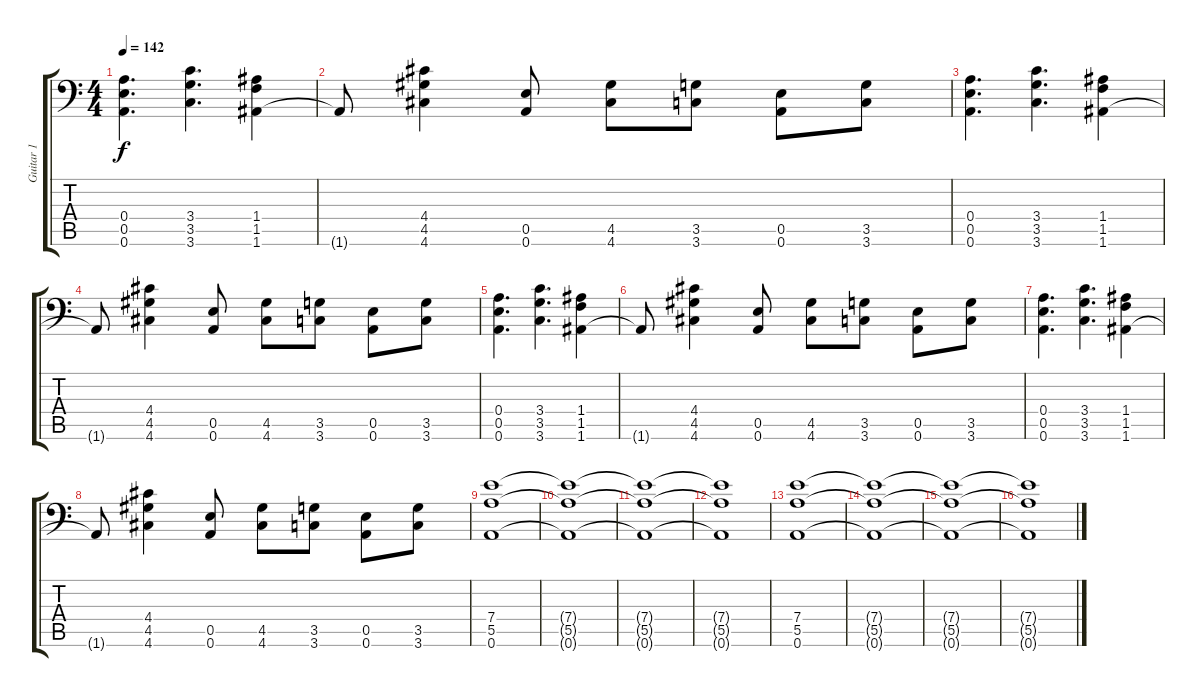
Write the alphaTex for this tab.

\track ("Guitar 1" "Guitar 1") {instrument distortionguitar}
\staff {score tabs}
\tuning (B3 G3 D3 A2 E2 A1) {hide}
\ts (4 4)
\tempo 142
\clef f4
\ks c
(0.4 0.5 0.6).4{d dy f} (3.4 3.5 3.6).4{d} (1.4 1.5 1.6).4 |
1.6{t}.8 (4.4 4.5 4.6).4 (0.5 0.6).8 (4.5 4.6).8 (3.5 3.6).8 (0.5 0.6).8 (3.5 3.6).8 |
(0.4 0.5 0.6).4{d} (3.4 3.5 3.6).4{d} (1.4 1.5 1.6).4 |
1.6{t}.8 (4.4 4.5 4.6).4 (0.5 0.6).8 (4.5 4.6).8 (3.5 3.6).8 (0.5 0.6).8 (3.5 3.6).8 |
(0.4 0.5 0.6).4{d} (3.4 3.5 3.6).4{d} (1.4 1.5 1.6).4 |
1.6{t}.8 (4.4 4.5 4.6).4 (0.5 0.6).8 (4.5 4.6).8 (3.5 3.6).8 (0.5 0.6).8 (3.5 3.6).8 |
(0.4 0.5 0.6).4{d} (3.4 3.5 3.6).4{d} (1.4 1.5 1.6).4 |
1.6{t}.8 (4.4 4.5 4.6).4 (0.5 0.6).8 (4.5 4.6).8 (3.5 3.6).8 (0.5 0.6).8 (3.5 3.6).8 |
(7.4 5.5 0.6).1 |
(7.4{t} 5.5{t} 0.6{t}).1 |
(7.4{t} 5.5{t} 0.6{t}).1 |
(7.4{t} 5.5{t} 0.6{t}).1 |
(7.4 5.5 0.6).1 |
(7.4{t} 5.5{t} 0.6{t}).1 |
(7.4{t} 5.5{t} 0.6{t}).1 |
(7.4{t} 5.5{t} 0.6{t}).1
